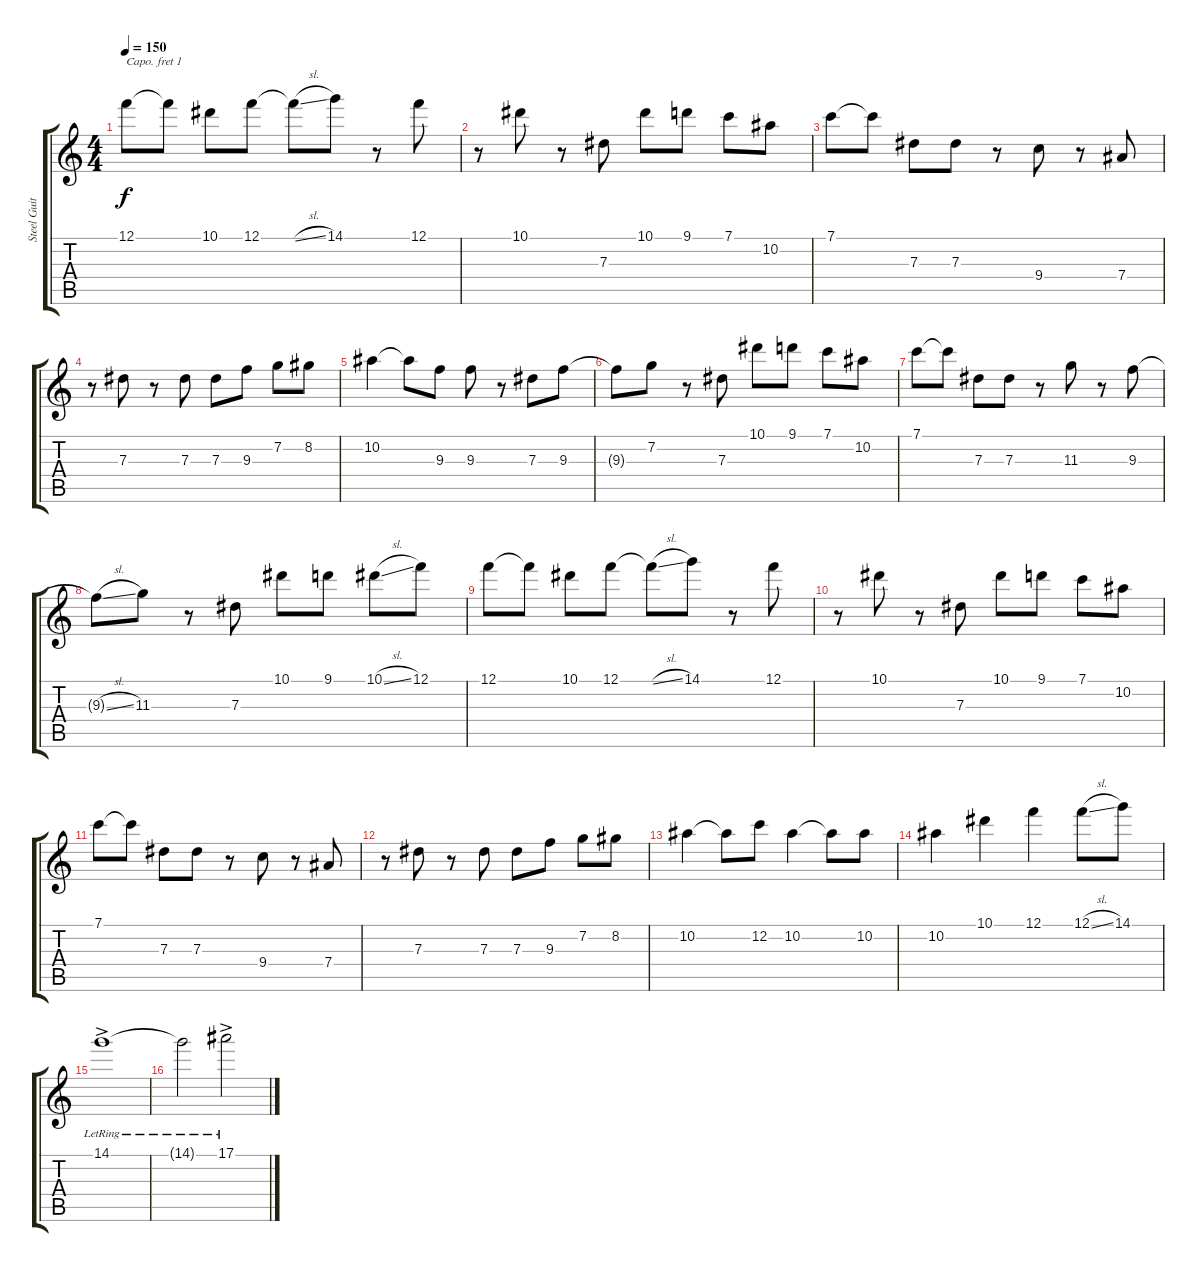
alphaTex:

\track ("Steel Guitar" "Steel Guit") {instrument acousticguitarsteel}
\staff {score tabs}
\capo 1
\tuning (E4 B3 G3 D3 A2 E2) {hide}
\ts (4 4)
\tempo 150
\clef g2
\ks c
12.1.8{dy f} 12.1{t}.8 10.1.8 12.1.8 12.1{sl t}.8 14.1.8 r.8 12.1.8 |
r.8 10.1.8 r.8 7.3.8 10.1.8 9.1.8 7.1.8 10.2.8 |
7.1.8 7.1{t}.8 7.3.8 7.3.8 r.8 9.4.8 r.8 7.4.8 |
r.8 7.3.8 r.8 7.3.8 7.3.8 9.3.8 7.2.8 8.2.8 |
10.2.4 10.2{t}.8 9.3.8 9.3.8 r.8 7.3.8 9.3.8 |
9.3{t}.8 7.2.8 r.8 7.3.8 10.1.8 9.1.8 7.1.8 10.2.8 |
7.1.8 7.1{t}.8 7.3.8 7.3.8 r.8 11.3.8 r.8 9.3.8 |
9.3{sl t}.8 11.3.8 r.8 7.3.8 10.1.8 9.1.8 10.1{sl}.8 12.1.8 |
12.1.8 12.1{t}.8 10.1.8 12.1.8 12.1{sl t}.8 14.1.8 r.8 12.1.8 |
r.8 10.1.8 r.8 7.3.8 10.1.8 9.1.8 7.1.8 10.2.8 |
7.1.8 7.1{t}.8 7.3.8 7.3.8 r.8 9.4.8 r.8 7.4.8 |
r.8 7.3.8 r.8 7.3.8 7.3.8 9.3.8 7.2.8 8.2.8 |
10.2.4 10.2{t}.8 12.2.8 10.2.4 10.2{t}.8 10.2.8 |
10.2.4 10.1.4 12.1.4 12.1{sl}.8 14.1.8 |
14.1{ac lr}.1 |
14.1{lr t}.2 17.1{ac lr}.2
